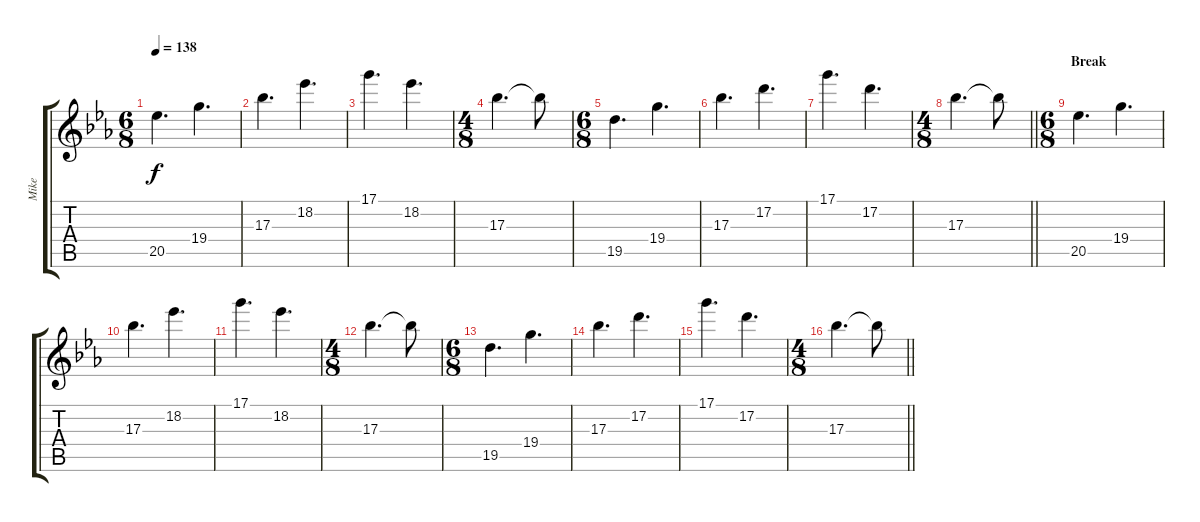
\track ("Mike" "Mike") {instrument distortionguitar}
\staff {score tabs}
\tuning (D4 A3 F3 C3 G2 D2) {hide}
\ts (6 8)
\tempo 138
\clef g2
\ks eb
20.5.4{d dy f} 19.4.4{d} |
17.3.4{d} 18.2.4{d} |
17.1.4{d} 18.2.4{d} |
\ts (4 8)
17.3.4{d} 17.3{t}.8 |
\ts (6 8)
19.5.4{d} 19.4.4{d} |
17.3.4{d} 17.2.4{d} |
17.1.4{d} 17.2.4{d} |
\ts (4 8)
\barLineRight lightlight
17.3.4{d} 17.3{t}.8 |
\ts (6 8)
\section ("" "Break")
20.5.4{d} 19.4.4{d} |
17.3.4{d} 18.2.4{d} |
17.1.4{d} 18.2.4{d} |
\ts (4 8)
17.3.4{d} 17.3{t}.8 |
\ts (6 8)
19.5.4{d} 19.4.4{d} |
17.3.4{d} 17.2.4{d} |
17.1.4{d} 17.2.4{d} |
\ts (4 8)
\barLineRight lightlight
17.3.4{d} 17.3{t}.8
